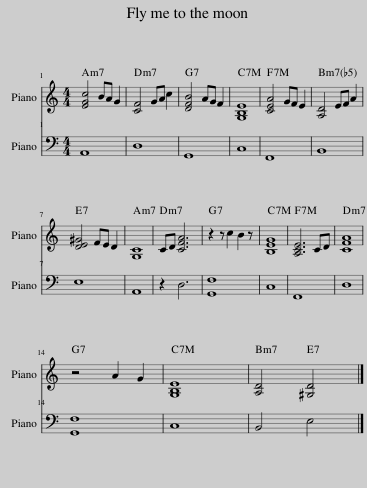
X:1
%%score 1 2
L:1/8
M:4/4
I:linebreak $
K:C
V:1 treble
V:2 bass
V:1
 [EGc]4 BA G2 | [CF]4 GA c2 | [DFB]4 AG F2 | [G,B,E]8 | [CEA]4 GF E2 | %5
 [A,D]4 EF A2 |$ [DE^G]4 FE D2 | [G,C]8 | CD [CFA]6 | z2 z c2 B2 z | %10
 [B,EG]8 | [A,CE]6 CD | [CFA]8 |$ z4 A2 G2 | [G,B,E]8 | %15
 [A,D]4 [^G,D]4 |] %16
V:2
 A,,8 | D,8 | G,,8 | C,8 | F,,8 | %5
 B,,8 |$ E,8 | A,,8 | z2 D,6 | [G,,F,]8 | %10
 C,8 | F,,8 | D,8 |$ [G,,F,]8 | C,8 | %15
 B,,4 E,4 |] %16
